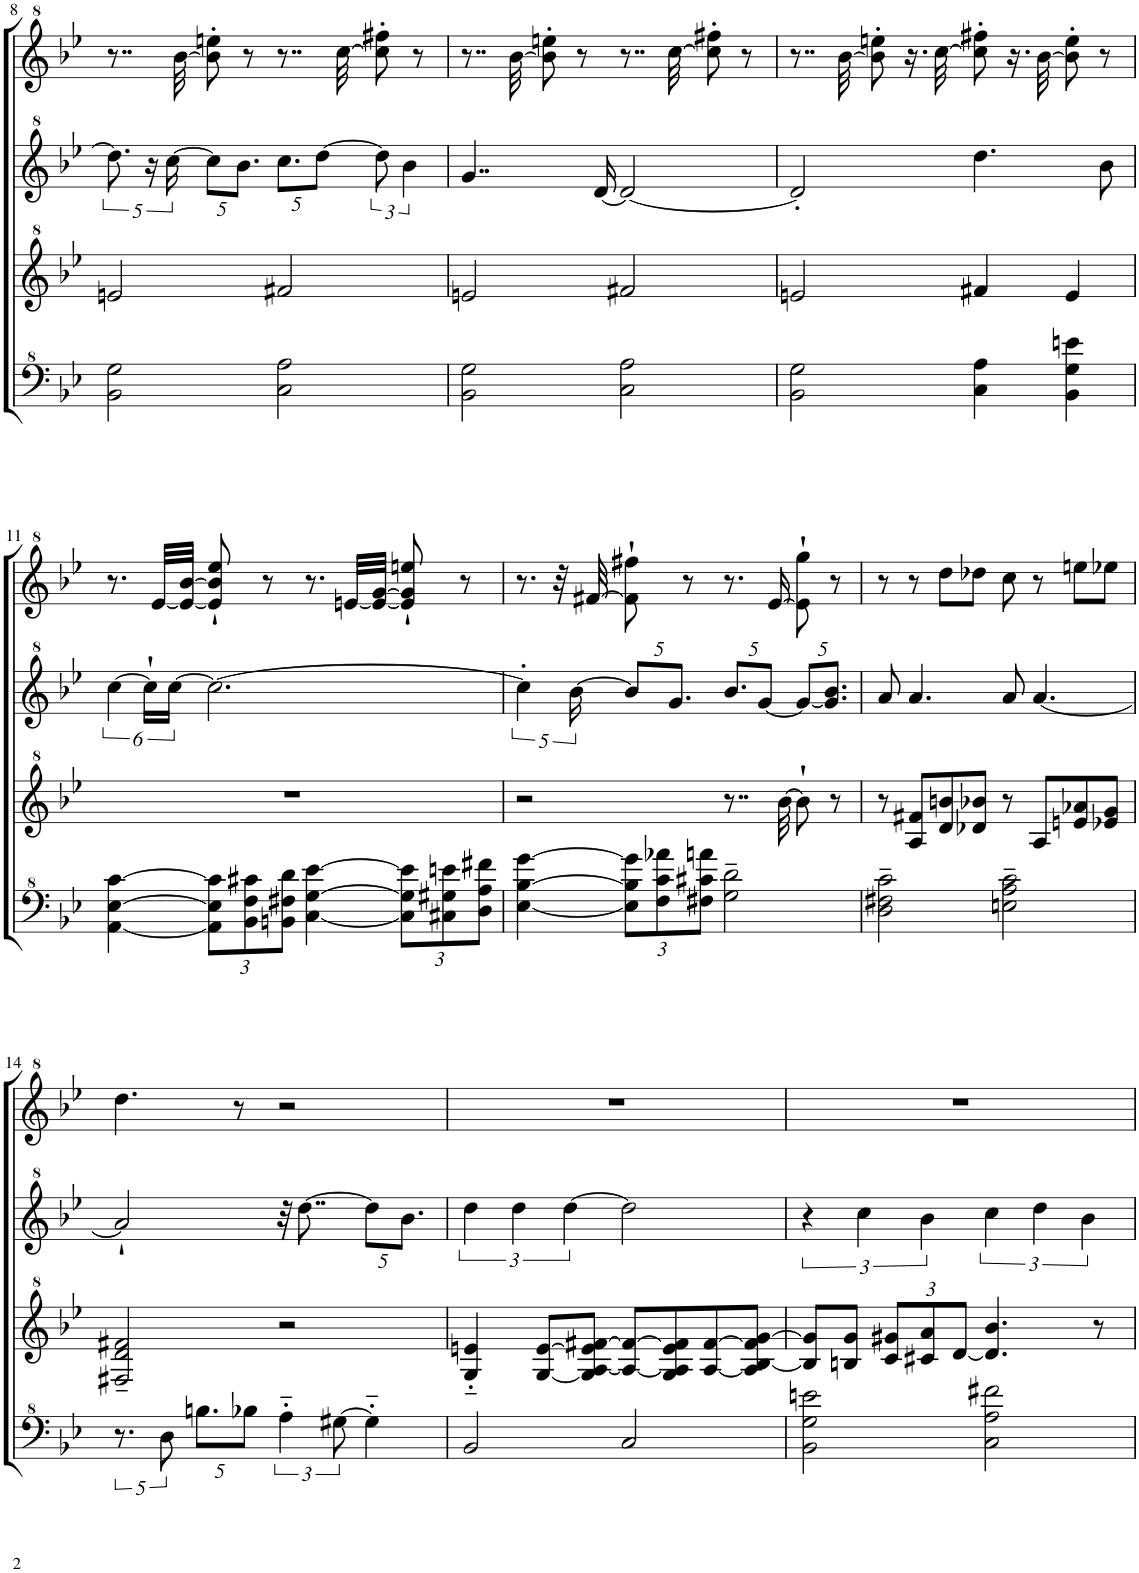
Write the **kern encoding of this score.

**kern	**kern	**kern	**kern
*part1	*part1	*part1	*part1
*staff4	*staff3	*staff2	*staff1
*I"Model III	*	*	*
!!LO:PB:g=z
*clefF^4	*clefG^2	*clefG^2	*clefG^2
*k[b-e-]	*k[b-e-]	*k[b-e-]	*k[b-e-]
*M4/4	*M4/4	*M4/4	*M4/4
=8	=8	=8	=8
2B-\ 2g\	2een/	10.ddd\]	8..r
.	.	20r	.
.	.	[20ccc\	.
.	.	.	[32bb-\
*	*	*Xbrackettup	*
.	.	10ccc\L]	8bb-\]' 8eeen\'
.	.	10.bb-\J	.
.	.	.	8r
2c\ 2a\	2ff#X/	10.ccc\L	8..r
.	.	[10ddd\J	.
.	.	.	[32ccc\
*	*	*brackettup	*
.	.	12ddd\]	8ccc\]' 8fff#X\'
.	.	6bb-\	.
.	.	.	8r
=9	=9	=9	=9
2B-\ 2g\	2een/	4..gg/	8..r
.	.	.	[32bb-\
.	.	.	8bb-\]' 8eeen\'
.	.	.	8r
.	.	[16dd/	.
2c\ 2a\	2ff#X/	2dd/_	8..r
.	.	.	[32ccc\
.	.	.	8ccc\]' 8fff#X\'
.	.	.	8r
=10	=10	=10	=10
2B-\ 2g\	2een/	2dd'/]	8..r
.	.	.	[32bb-\
.	.	.	8bb-\]' 8eeen\'
.	.	.	16.r
.	.	.	[32ccc\
4c\ 4a\	4ff#X/	4.ddd\	8ccc\]' 8fff#X\'
.	.	.	16.r
.	.	.	[32bb-\
4B-\ 4g\ 4een\	4ee/	.	8bb-\]' 8eee\'
.	.	8bb-\	8r
!!LO:LB:g=z
=11	=11	=11	=11
[4A\ [4e-\ [4cc\	1r	[4ccc\	8.r
.	.	.	[32ee-/LLL
.	.	.	32ee-/_ [32bb-/JJJ
*Xbrackettup	*	*	*
12A\] 12e-\] 12cc\]L	.	2.ccc\_	8ee-/]` 8bb-/]` 8eee-/`
12B-\ 12f\ 12cc#X\	.	.	.
.	.	.	8r
12Bn\ 12f#X\ 12dd\J	.	.	.
[4c\ [4g\ [4ee-\	.	.	8.r
.	.	.	[32een/LLL
.	.	.	32ee/_ [32gg/JJJ
12c\] 12g\] 12ee-\]L	.	.	8ee/]` 8gg/]` 8eeen/`
12c#X\ 12g#X\ 12een\	.	.	.
.	.	.	8r
12d\ 12a\ 12ff#X\J	.	.	.
=12	=12	=12	=12
[4e-\ [4b-\ [4gg\	2r	5ccc'\]	8.r
.	.	.	32r
.	.	[20bb-\	.
.	.	.	[32ff#X/
*	*	*Xbrackettup	*
12e-\] 12b-\] 12gg\]L	.	10bb-/L]	8ff#\]` 8fff#X\`
12f\ 12cc\ 12aa-X\	.	.	.
.	.	10.gg/J	.
.	.	.	8r
12f#X\ 12cc#X\ 12aan\J	.	.	.
2g\~ 2dd\~	8..r	10.bb-/L	8.r
.	.	[10gg/J	.
.	.	.	[16ee-/
.	[32bb-\	.	.
.	8bb-`\]	10gg/L_	8ee-\]` 8ggg\`
.	.	10.gg/] 10.bb-/J	.
.	8r	.	8r
=13	=13	=13	=13
2d\~ 2f#X\~ 2cc\~	8r	8aa/	8r
.	8a/ 8ff#X/L	4.aa/	8r
.	8dd/ 8bbn/	.	8ddd\L
.	8dd-X/ 8bb-X/J	.	8ddd-X\J
2en\~ 2a\~ 2cc\~	8r	8aa/	8ccc\
.	8a/L	[4.aa/	8r
.	8een/ 8aa-X/	.	8eeen\L
.	8ee-X/ 8gg/J	.	8eee-X\J
!!LO:LB:g=z
=14	=14	=14	=14
*brackettup	*	*	*
10.r	2f#X/~ 2dd/~ 2ff#X/~	2aa`/]	4.ddd\
10d\	.	.	.
*Xbrackettup	*	*	*
10.bn\L	.	.	.
.	.	.	8r
10b-X\J	.	.	.
*brackettup	*	*	*
6a'~\	2r	32r	2r
.	.	[8..ddd\	.
[12g#X\	.	.	.
4g#'~\]	.	10ddd\L]	.
.	.	10.bb-\J	.
=15	=15	=15	=15
*	*	*brackettup	*
2B-/	4g/'~ 4een/'~	6ddd\	1r
.	.	6ddd\	.
.	[8g/ [8ee/L	.	.
.	.	[6ddd\	.
.	8g/] [8a/ 8ee/] [8ff#X/J	.	.
2c/	8a/_ 8ff#/_L	2ddd\]	.
.	8g/ 8a/] 8ee/ 8ff#/]	.	.
.	[8a/ [8ff#/	.	.
.	8a/] [8b-/ 8ff#/] [8gg/J	.	.
=16	=16	=16	=16
2B-\ 2g\ 2een\	8b-/] 8gg/]L	6r	1r
.	8bn/ 8gg/J	.	.
.	.	6ccc\	.
*	*Xbrackettup	*	*
.	12cc/ 12gg#X/L	.	.
.	12cc#X/ 12aa/	6bb-\	.
.	[12dd/J	.	.
2c\ 2a\ 2ff#X\	4.dd/] 4.bb-/	6ccc\	.
.	.	6ddd\	.
.	.	6bb-\	.
.	8r	.	.
=	=	=	=
*-	*-	*-	*-
